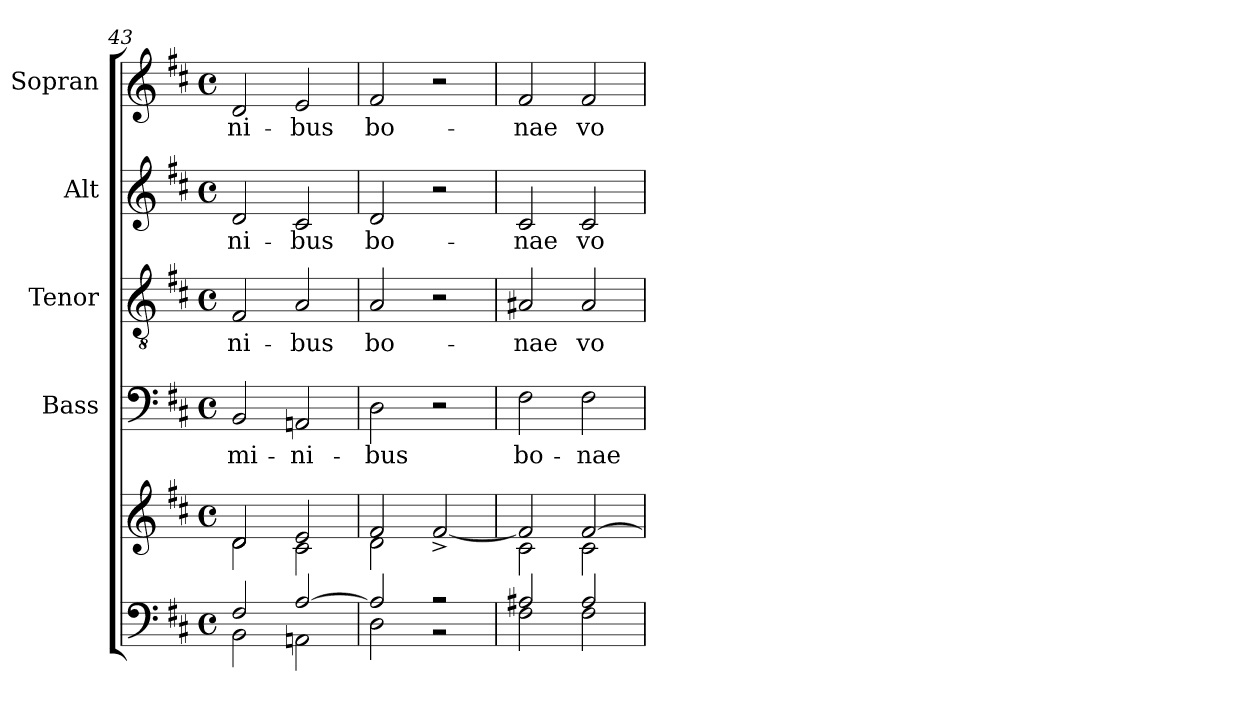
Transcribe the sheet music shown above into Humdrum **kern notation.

**kern	**kern	**kern	**text	**kern	**text	**kern	**text	**kern	**text
*part5	*part5	*part4	*part4	*part3	*part3	*part2	*part2	*part1	*part1
*staff6	*staff5	*staff4	*staff4	*staff3	*staff3	*staff2	*staff2	*staff1	*staff1
*	*	*I"Bass	*	*I"Tenor	*	*I"Alt	*	*I"Sopran	*
*	*	*I'B.	*	*I'T.	*	*I'A.	*	*I'S.	*
*clefF4	*clefG2	*clefF4	*	*clefGv2	*	*clefG2	*	*clefG2	*
*k[f#c#]	*k[f#c#]	*k[f#c#]	*	*k[f#c#]	*	*k[f#c#]	*	*k[f#c#]	*
*D:	*D:	*D:	*	*D:	*	*D:	*	*D:	*
*M4/4	*M4/4	*M4/4	*	*M4/4	*	*M4/4	*	*M4/4	*
*met(c)	*met(c)	*met(c)	*	*met(c)	*	*met(c)	*	*met(c)	*
=43	=43	=43	=43	=43	=43	=43	=43	=43	=43
*^	*^	*	*	*	*	*	*	*	*
!	!	!	!	!	!LO:LY:b	!	!LO:LY:b	!	!LO:LY:b	!	!LO:LY:b
2F#/	2BB\	2d/	2d\	2BB/	-mi-	2F#/	-ni-	2d/	-ni-	2d/	-ni-
!	!	!	!	!	!LO:LY:b	!	!LO:LY:b	!	!LO:LY:b	!	!LO:LY:b
[>2A/	2AAn\	2e/	2c#\	2AAn/	-ni-	2A/	-bus	2c#/	-bus	2e/	-bus
=44	=44	=44	=44	=44	=44	=44	=44	=44	=44	=44	=44
!	!	!	!	!	!LO:LY:b	!	!LO:LY:b	!	!LO:LY:b	!	!LO:LY:b
2A/]	2D\	2f#/	2d\	2D\	-bus	2A/	bo-	2d/	bo-	2f#/	bo-
2r	2r	[>2f#^</	2ryy	2r	.	2r	.	2r	.	2r	.
=45	=45	=45	=45	=45	=45	=45	=45	=45	=45	=45	=45
!	!	!	!	!	!LO:LY:b	!	!LO:LY:b	!	!LO:LY:b	!	!LO:LY:b
2A#X/	2F#\	2f#/]	2c#\	2F#\	bo-	2A#X/	-nae	2c#/	-nae	2f#/	-nae
!	!	!	!	!	!LO:LY:b	!	!LO:LY:b	!	!LO:LY:b	!	!LO:LY:b
2A#/	2F#\	[>2f#/	2c#\	2F#\	-nae	2A#/	vo-	2c#/	vo-	2f#/	vo-
*v	*v	*	*	*	*	*	*	*	*	*	*
*	*v	*v	*	*	*	*	*	*	*	*
=	=	=	=	=	=	=	=	=	=
*-	*-	*-	*-	*-	*-	*-	*-	*-	*-
